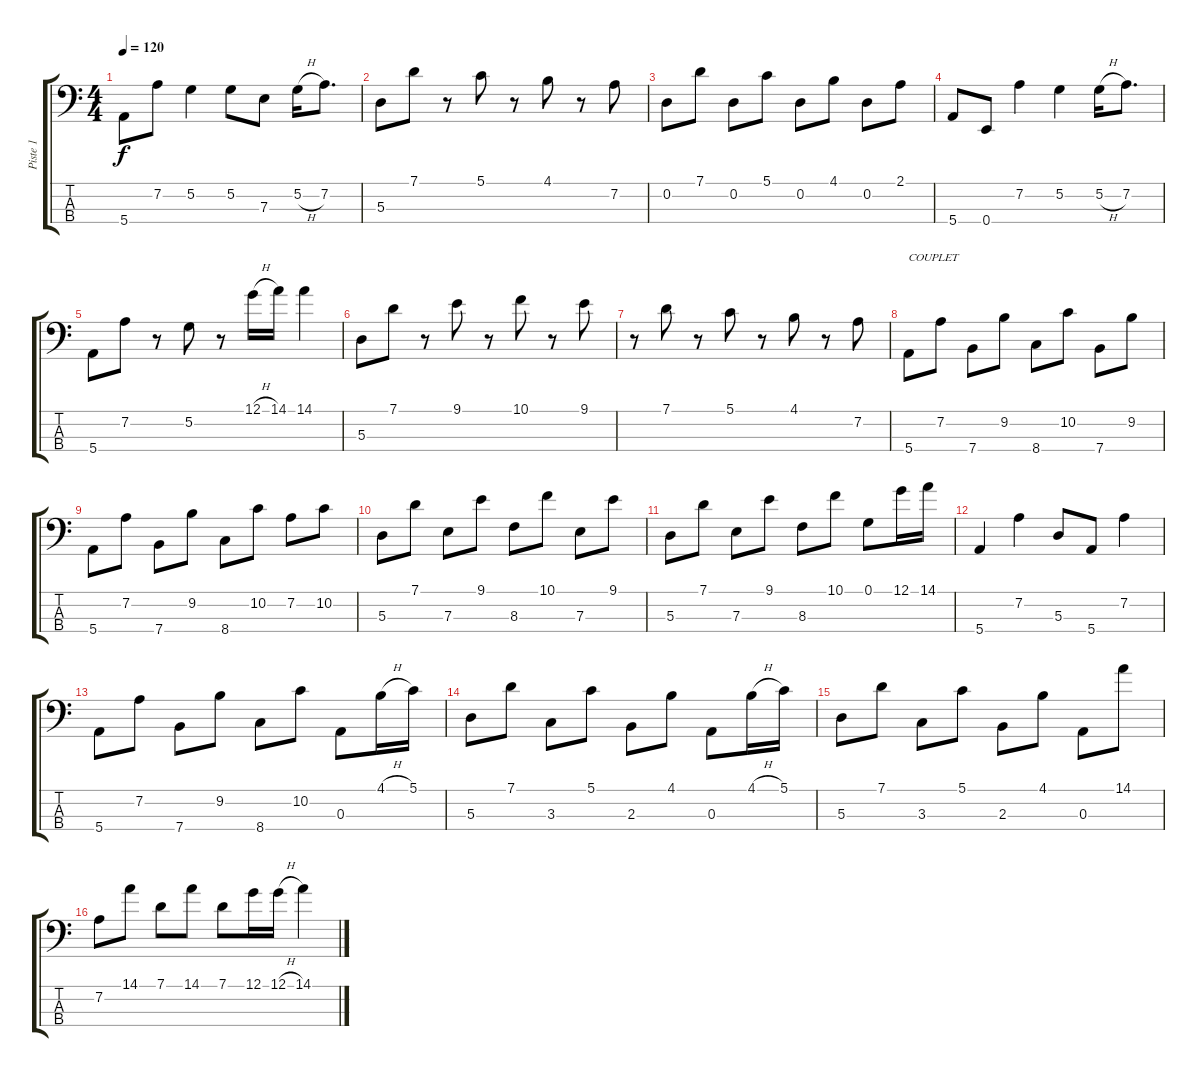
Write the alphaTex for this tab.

\track ("Piste 1" "Piste 1") {instrument electricbassfinger}
\staff {score tabs}
\tuning (G2 D2 A1 E1) {hide}
\ts (4 4)
\tempo 120
\clef f4
\ks c
5.4.8{dy f} 7.2.8 5.2.4 5.2.8 7.3.8 5.2{h}.16 7.2.8{d} |
5.3.8 7.1.8 r.8 5.1.8 r.8 4.1.8 r.8 7.2.8 |
0.2.8 7.1.8 0.2.8 5.1.8 0.2.8 4.1.8 0.2.8 2.1.8 |
5.4.8 0.4.8 7.2.4 5.2.4 5.2{h}.16 7.2.8{d} |
5.4.8 7.2.8 r.8 5.2.8 r.8 12.1{h}.16 14.1.16 14.1.4 |
5.3.8 7.1.8 r.8 9.1.8 r.8 10.1.8 r.8 9.1.8 |
r.8 7.1.8 r.8 5.1.8 r.8 4.1.8 r.8 7.2.8 |
5.4.8{txt "COUPLET"} 7.2.8 7.4.8 9.2.8 8.4.8 10.2.8 7.4.8 9.2.8 |
5.4.8 7.2.8 7.4.8 9.2.8 8.4.8 10.2.8 7.2.8 10.2.8 |
5.3.8 7.1.8 7.3.8 9.1.8 8.3.8 10.1.8 7.3.8 9.1.8 |
5.3.8 7.1.8 7.3.8 9.1.8 8.3.8 10.1.8 0.1.8 12.1.16 14.1.16 |
5.4.4 7.2.4 5.3.8 5.4.8 7.2.4 |
5.4.8 7.2.8 7.4.8 9.2.8 8.4.8 10.2.8 0.3.8 4.1{h}.16 5.1.16 |
5.3.8 7.1.8 3.3.8 5.1.8 2.3.8 4.1.8 0.3.8 4.1{h}.16 5.1.16 |
5.3.8 7.1.8 3.3.8 5.1.8 2.3.8 4.1.8 0.3.8 14.1.8 |
7.2.8 14.1.8 7.1.8 14.1.8 7.1.8 12.1.16 12.1{h}.16 14.1.4
